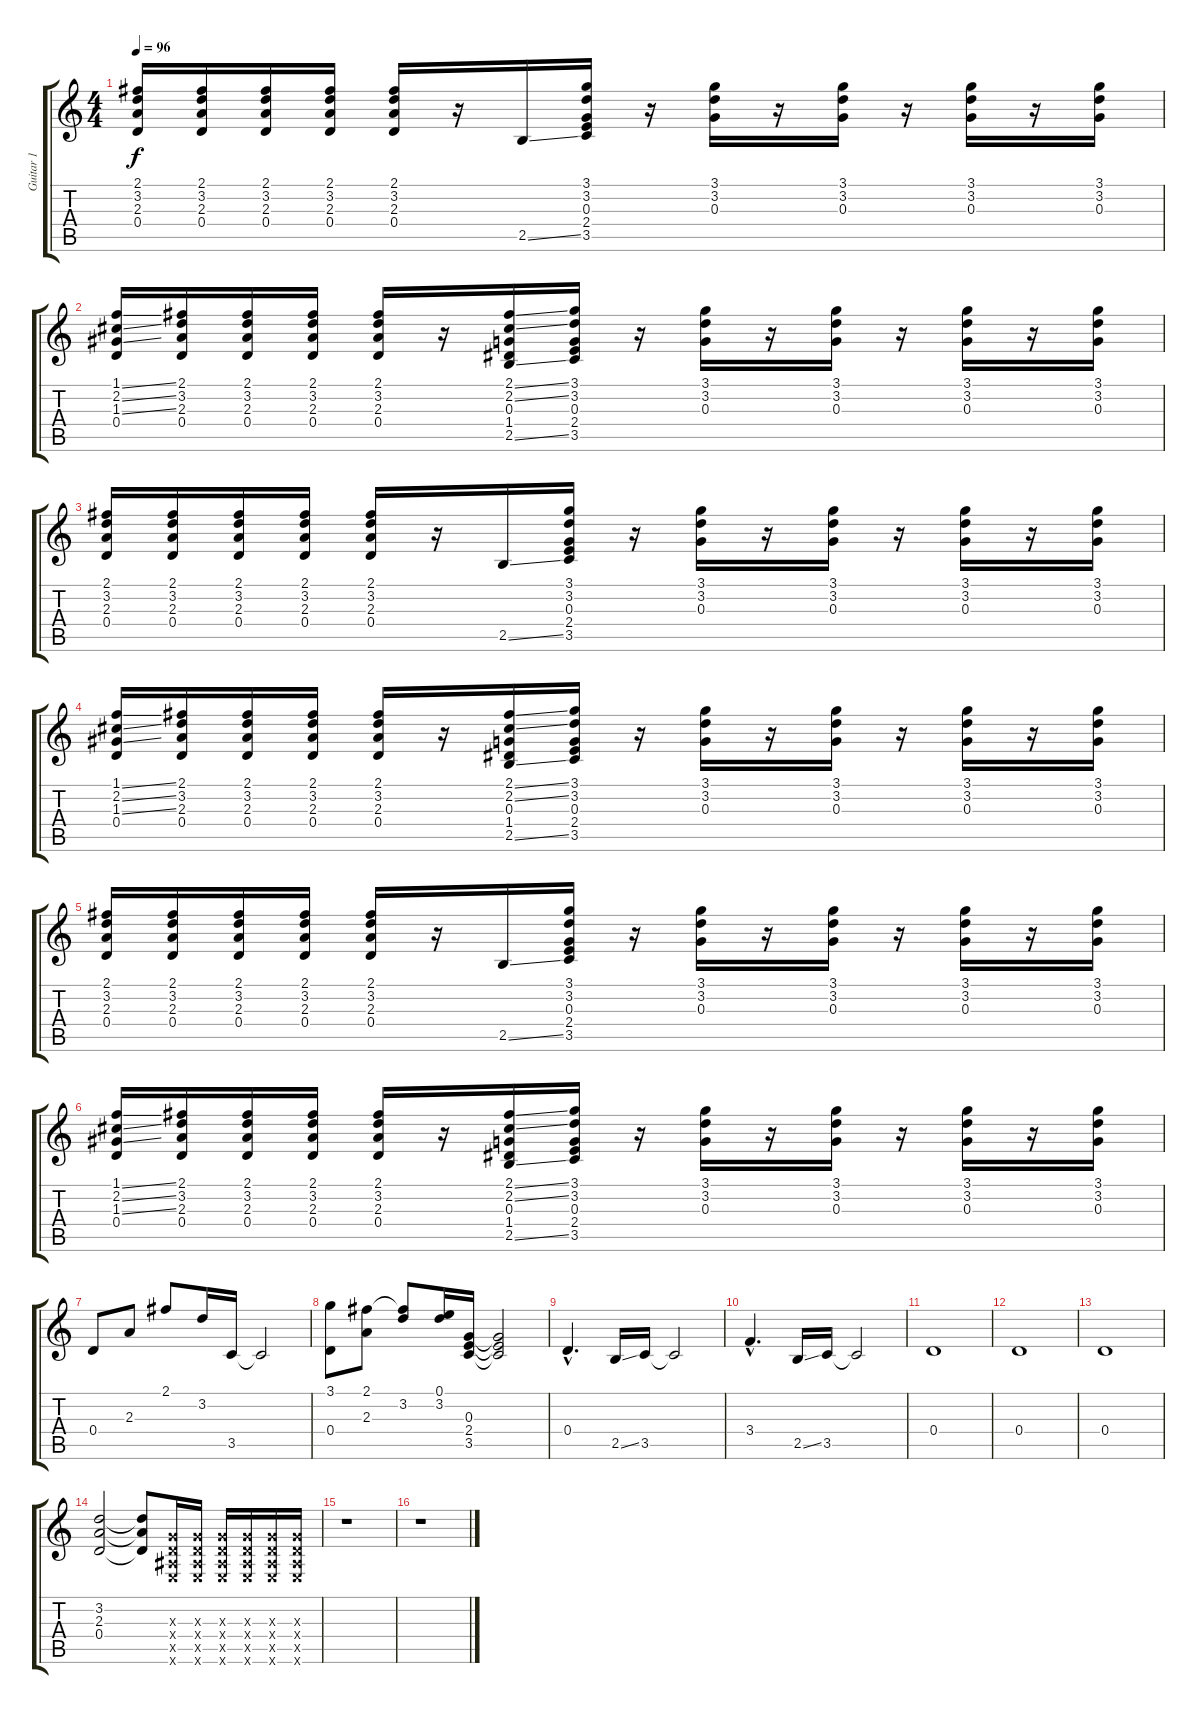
\track ("Guitar 1" "Guitar 1") {instrument acousticguitarsteel}
\staff {score tabs}
\tuning (E4 B3 G3 D3 A2 E2) {hide}
\ts (4 4)
\tempo 96
\clef g2
\ks c
(2.1 3.2 2.3 0.4).16{dy f instrument acousticguitarsteel} (2.1 3.2 2.3 0.4).16 (2.1 3.2 2.3 0.4).16 (2.1 3.2 2.3 0.4).16 (2.1 3.2 2.3 0.4).16 r.16 2.5{ss}.16 (3.1 3.2 0.3 2.4 3.5).16 r.16 (3.1 3.2 0.3).16 r.16 (3.1 3.2 0.3).16 r.16 (3.1 3.2 0.3).16 r.16 (3.1 3.2 0.3).16 |
(1.1{ss} 2.2{ss} 1.3{ss} 0.4).16 (2.1 3.2 2.3 0.4).16 (2.1 3.2 2.3 0.4).16 (2.1 3.2 2.3 0.4).16 (2.1 3.2 2.3 0.4).16 r.16 (2.1{ss} 2.2{ss} 0.3 1.4 2.5{ss}).16 (3.1 3.2 0.3 2.4 3.5).16 r.16 (3.1 3.2 0.3).16 r.16 (3.1 3.2 0.3).16 r.16 (3.1 3.2 0.3).16 r.16 (3.1 3.2 0.3).16 |
(2.1 3.2 2.3 0.4).16 (2.1 3.2 2.3 0.4).16 (2.1 3.2 2.3 0.4).16 (2.1 3.2 2.3 0.4).16 (2.1 3.2 2.3 0.4).16 r.16 2.5{ss}.16 (3.1 3.2 0.3 2.4 3.5).16 r.16 (3.1 3.2 0.3).16 r.16 (3.1 3.2 0.3).16 r.16 (3.1 3.2 0.3).16 r.16 (3.1 3.2 0.3).16 |
(1.1{ss} 2.2{ss} 1.3{ss} 0.4).16 (2.1 3.2 2.3 0.4).16 (2.1 3.2 2.3 0.4).16 (2.1 3.2 2.3 0.4).16 (2.1 3.2 2.3 0.4).16 r.16 (2.1{ss} 2.2{ss} 0.3 1.4 2.5{ss}).16 (3.1 3.2 0.3 2.4 3.5).16 r.16 (3.1 3.2 0.3).16 r.16 (3.1 3.2 0.3).16 r.16 (3.1 3.2 0.3).16 r.16 (3.1 3.2 0.3).16 |
(2.1 3.2 2.3 0.4).16 (2.1 3.2 2.3 0.4).16 (2.1 3.2 2.3 0.4).16 (2.1 3.2 2.3 0.4).16 (2.1 3.2 2.3 0.4).16 r.16 2.5{ss}.16 (3.1 3.2 0.3 2.4 3.5).16 r.16 (3.1 3.2 0.3).16 r.16 (3.1 3.2 0.3).16 r.16 (3.1 3.2 0.3).16 r.16 (3.1 3.2 0.3).16 |
(1.1{ss} 2.2{ss} 1.3{ss} 0.4).16 (2.1 3.2 2.3 0.4).16 (2.1 3.2 2.3 0.4).16 (2.1 3.2 2.3 0.4).16 (2.1 3.2 2.3 0.4).16 r.16 (2.1{ss} 2.2{ss} 0.3 1.4 2.5{ss}).16 (3.1 3.2 0.3 2.4 3.5).16 r.16 (3.1 3.2 0.3).16 r.16 (3.1 3.2 0.3).16 r.16 (3.1 3.2 0.3).16 r.16 (3.1 3.2 0.3).16 |
0.4.8 2.3.8 2.1.8 3.2.16 3.5.16 3.5{t}.2 |
(3.1 0.4).8 (2.1 2.3).8 (2.1{t} 3.2).8 (0.1 3.2).16 (0.3 2.4 3.5).16 (0.3{t} 2.4{t} 3.5{t}).2 |
0.4{hac}.4{d} 2.5{ss}.16 3.5.16 3.5{t}.2 |
3.4{hac}.4{d} 2.5{ss}.16 3.5.16 3.5{t}.2 |
0.4.1 |
0.4.1 |
0.4.1 |
(3.2 2.3 0.4).2 (3.2{t} 2.3{t} 0.4{t}).8 (0.3{x} 0.4{x} 1.5{x} 0.6{x}).16 (0.3{x} 0.4{x} 1.5{x} 0.6{x}).16 (0.3{x} 0.4{x} 1.5{x} 0.6{x}).16 (0.3{x} 0.4{x} 1.5{x} 0.6{x}).16 (0.3{x} 0.4{x} 1.5{x} 0.6{x}).16 (0.3{x} 0.4{x} 1.5{x} 0.6{x}).16 |
r.1 |
r.1
